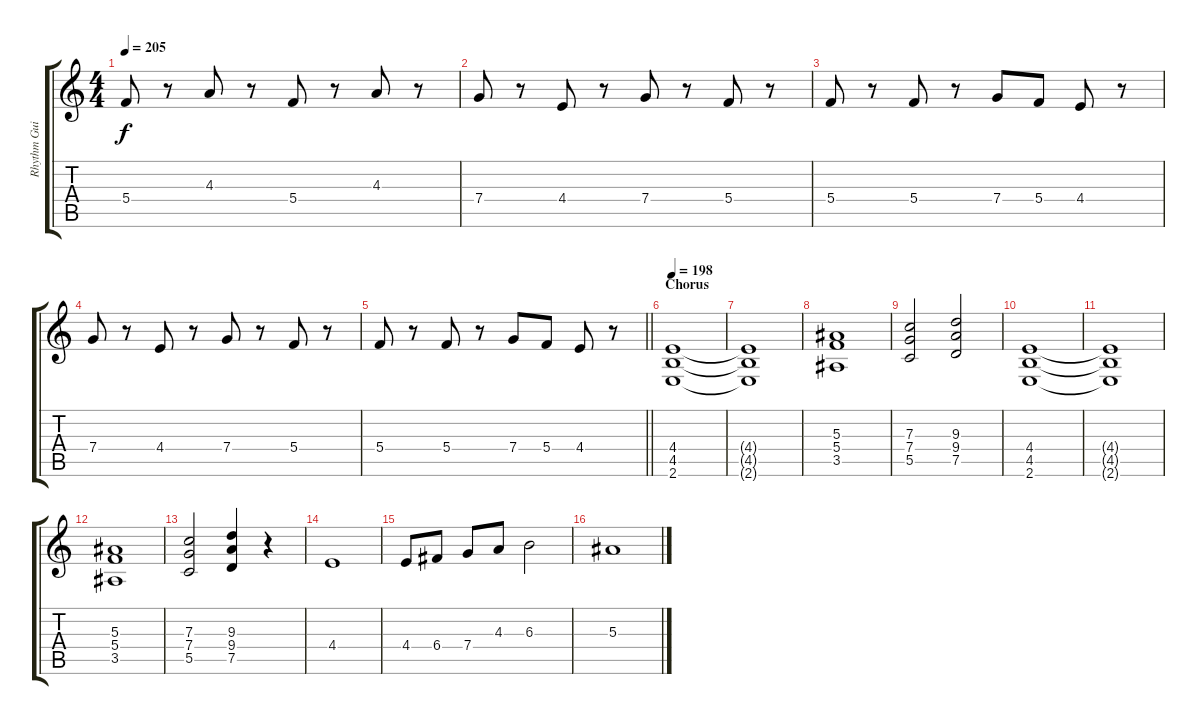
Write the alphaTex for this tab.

\track ("Rhythm Guitar" "Rhythm Gui") {instrument distortionguitar}
\staff {score tabs}
\tuning (D4 A3 F3 C3 G2 D2) {hide}
\ts (4 4)
\tempo 205
\clef g2
\ks c
5.4.8{dy f} r.8 4.3.8 r.8 5.4.8 r.8 4.3.8 r.8 |
7.4.8 r.8 4.4.8 r.8 7.4.8 r.8 5.4.8 r.8 |
5.4.8 r.8 5.4.8 r.8 7.4.8 5.4.8 4.4.8 r.8 |
7.4.8 r.8 4.4.8 r.8 7.4.8 r.8 5.4.8 r.8 |
\barLineRight lightlight
5.4.8 r.8 5.4.8 r.8 7.4.8 5.4.8 4.4.8 r.8 |
\section ("" "Chorus")
\tempo 198
(4.4 4.5 2.6).1 |
(4.4{t} 4.5{t} 2.6{t}).1 |
(5.3 5.4 3.5).1 |
(7.3 7.4 5.5).2 (9.3 9.4 7.5).2 |
(4.4 4.5 2.6).1 |
(4.4{t} 4.5{t} 2.6{t}).1 |
(5.3 5.4 3.5).1 |
(7.3 7.4 5.5).2 (9.3 9.4 7.5).4 r.4 |
4.4.1 |
4.4.8 6.4.8 7.4.8 4.3.8 6.3.2 |
5.3.1
